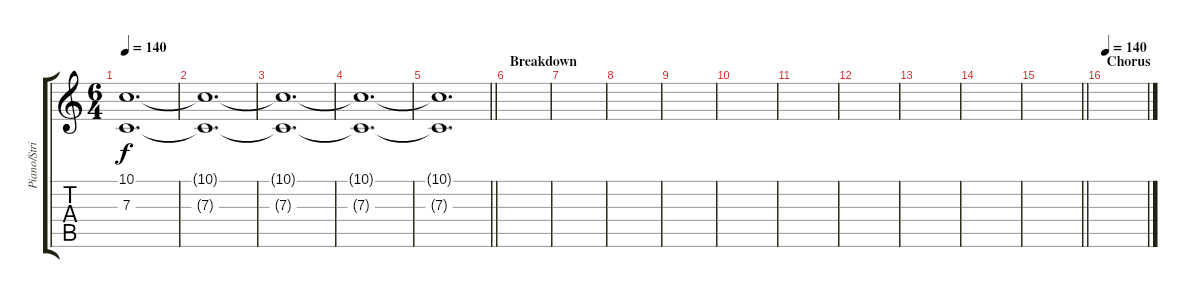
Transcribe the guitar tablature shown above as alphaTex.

\track ("Piano/Strings" "Piano/Stri") {instrument acousticgrandpiano}
\staff {score tabs}
\tuning (D4 A3 F3 C3 G2 C2) {hide}
\ts (6 4)
\tempo 140
\clef g2
\ks c
(10.1{t} 7.3{t}).1{d dy f} |
(10.1{t} 7.3{t}).1{d} |
(10.1{t} 7.3{t}).1{d} |
(10.1{t} 7.3{t}).1{d} |
\barLineRight lightlight
(10.1{t} 7.3{t}).1{d} |
\section ("" "Breakdown")
|
|
|
|
|
|
|
|
|
\barLineRight lightlight
|
\section ("" "Chorus")
\tempo 140
